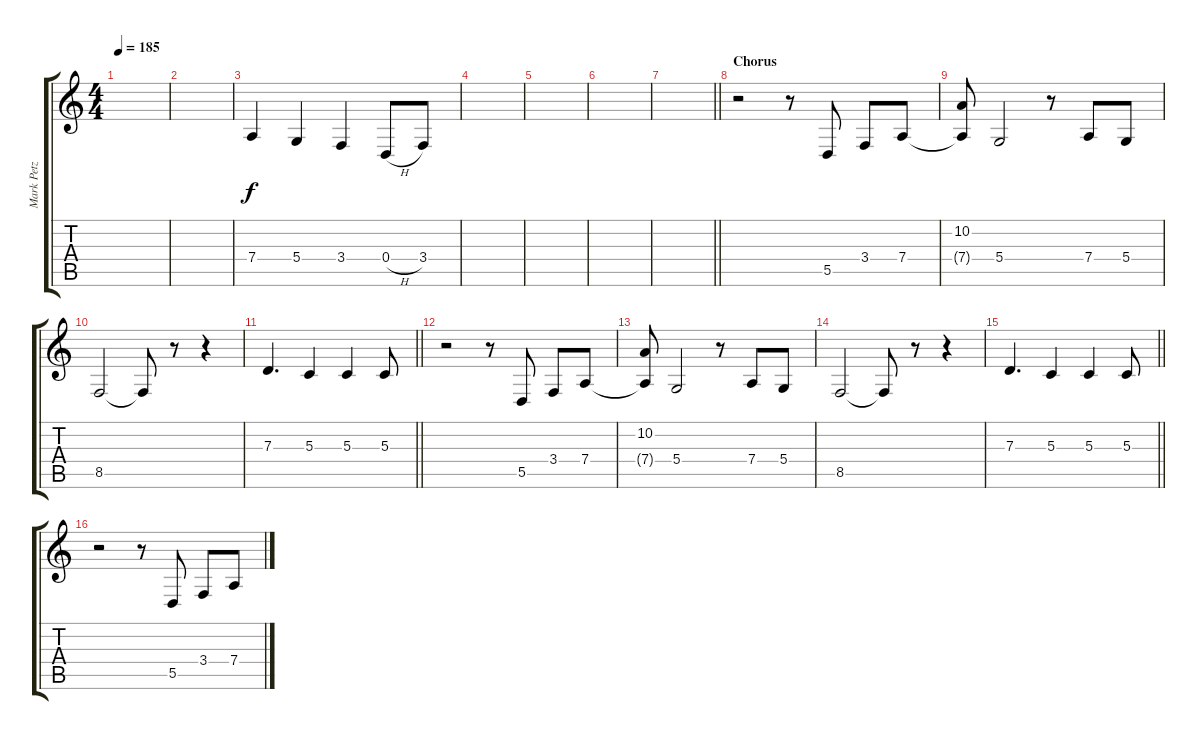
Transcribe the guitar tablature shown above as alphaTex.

\track ("Mark Petz (Tenor Sax)" "Mark Petz ") {instrument tenorsax}
\staff {score tabs}
\tuning (E4 B3 G3 D3 A2 E2) {hide}
\ts (4 4)
\tempo 185
\clef g2
\ks c
|
|
7.4.4 5.4.4 3.4.4 0.4{h}.8 3.4.8 |
|
|
|
\barLineRight lightlight
|
\section ("" "Chorus")
r.2 r.8 5.5.8 3.4.8 7.4.8 |
(10.2 7.4{t}).8 5.4.2 r.8 7.4.8 5.4.8 |
8.5.2 8.5{t}.8 r.8 r.4 |
\barLineRight lightlight
7.3.4{d} 5.3.4 5.3.4 5.3.8 |
r.2 r.8 5.5.8 3.4.8 7.4.8 |
(10.2 7.4{t}).8 5.4.2 r.8 7.4.8 5.4.8 |
8.5.2 8.5{t}.8 r.8 r.4 |
\barLineRight lightlight
7.3.4{d} 5.3.4 5.3.4 5.3.8 |
r.2 r.8 5.5.8 3.4.8 7.4.8
